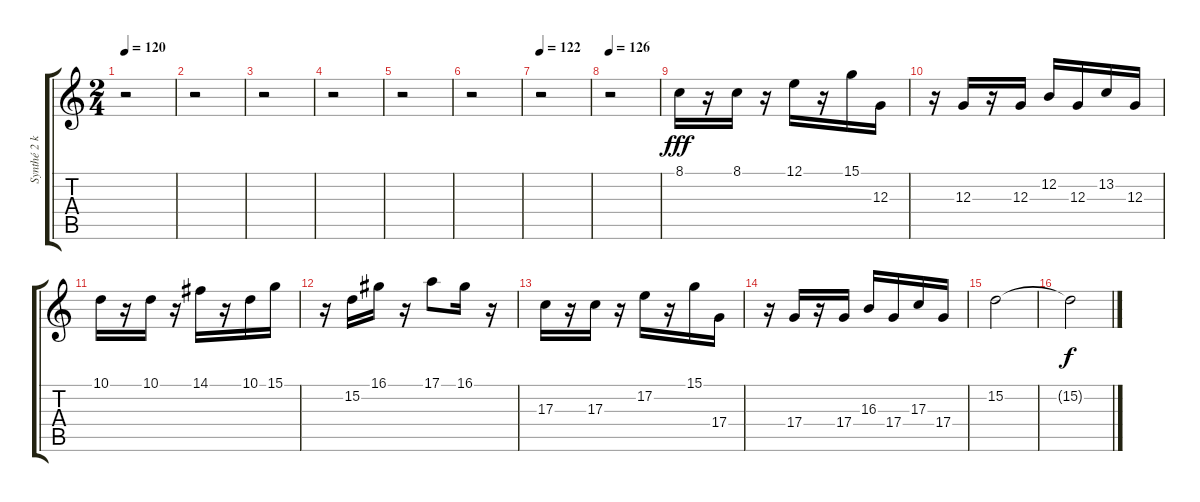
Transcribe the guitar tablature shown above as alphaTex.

\track ("Synthé 2 kojote" "Synthé 2 k") {instrument brasssection}
\staff {score tabs}
\tuning (E4 B3 G3 D3 A2 E2) {hide}
\ts (2 4)
\tempo 120
\clef g2
\ks c
r.2{dy fff} |
r.2 |
r.2 |
r.2 |
r.2 |
r.2 |
\tempo 122
r.2 |
\tempo 126
r.2 |
8.1.16 r.16 8.1.16 r.16 12.1.16 r.16 15.1.16 12.3.16 |
r.16 12.3.16 r.16 12.3.16 12.2.16 12.3.16 13.2.16 12.3.16 |
10.1.16 r.16 10.1.16 r.16 14.1.16 r.16 10.1.16 15.1.16 |
r.16 15.2.16 16.1.16 r.16 17.1.8 16.1.16 r.16 |
17.3.16 r.16 17.3.16 r.16 17.2.16 r.16 15.1.16 17.4.16 |
r.16 17.4.16 r.16 17.4.16 16.3.16 17.4.16 17.3.16 17.4.16 |
15.2.2 |
15.2{t}.2{dy f}
